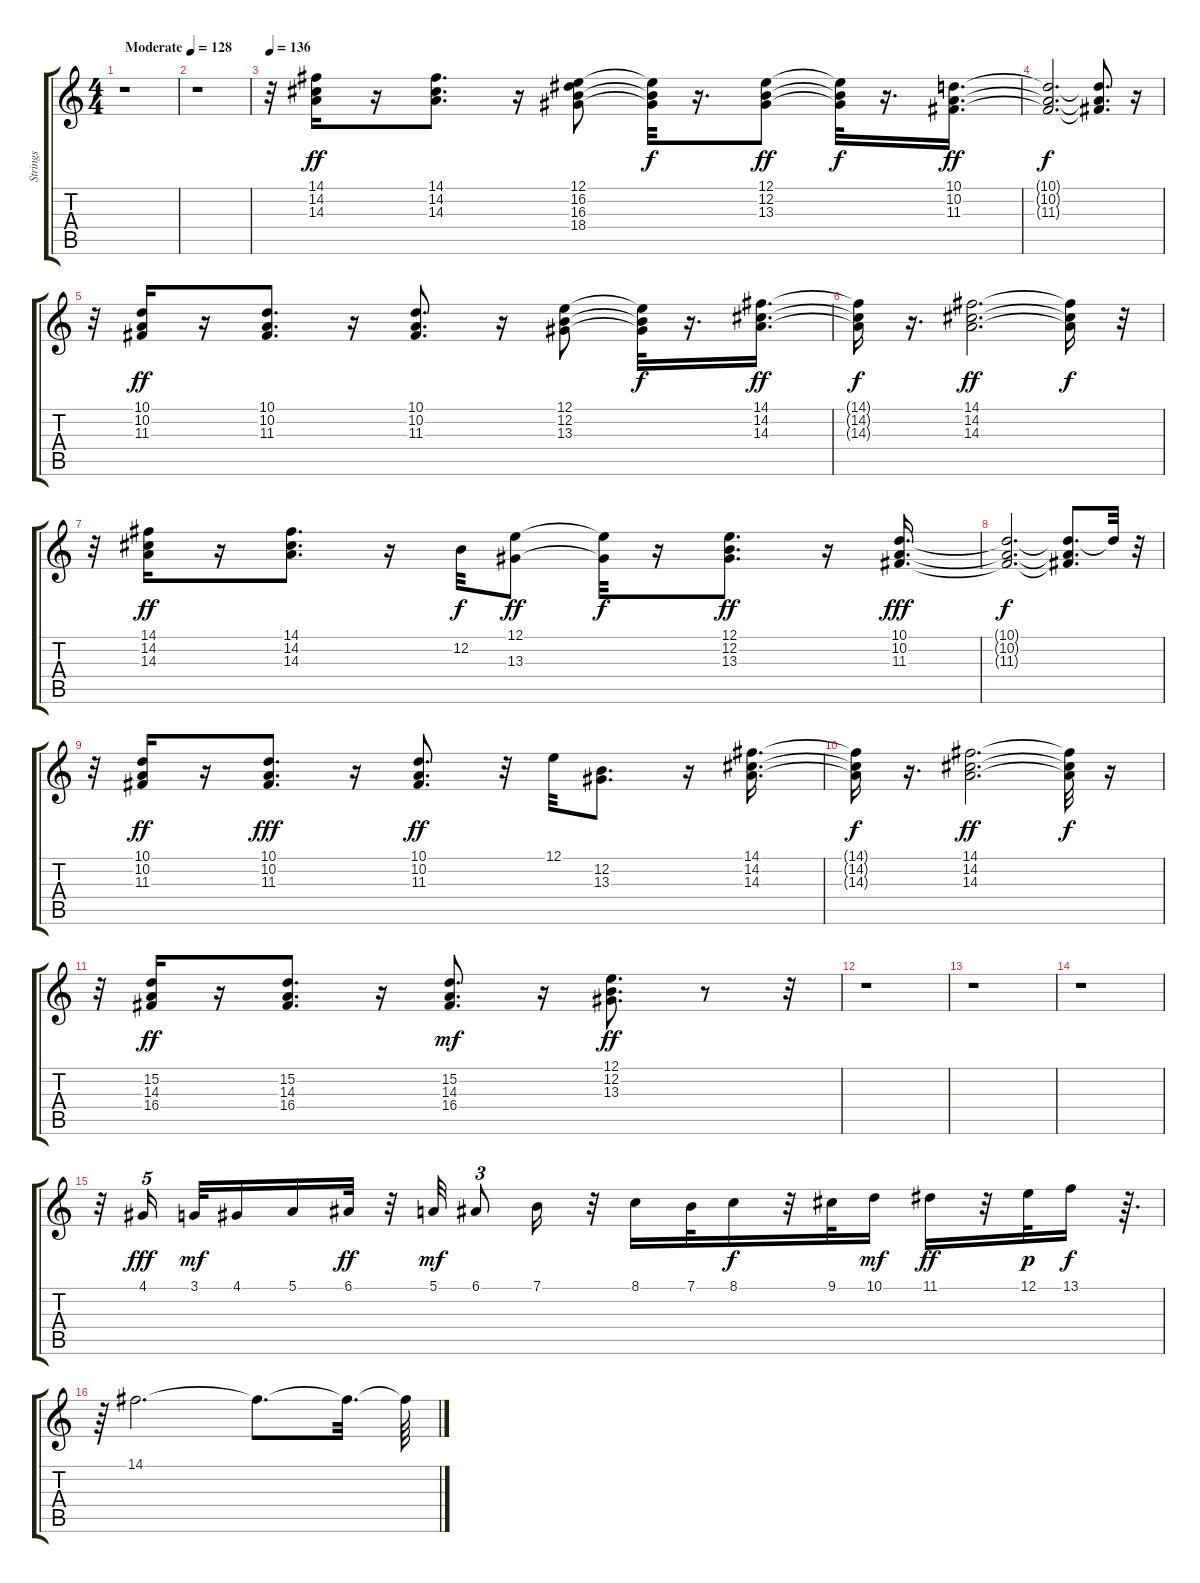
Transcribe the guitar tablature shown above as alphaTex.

\track ("Strings" "Strings") {instrument stringensemble1}
\staff {score tabs}
\tuning (E4 B3 G3 D3 A2 E2) {hide}
\ts (4 4)
\tempo (128 "Moderate")
\clef g2
\ks c
r.1{dy ff instrument stringensemble1} |
r.1 |
\tempo 136
r.32 (14.1 14.2 14.3).16 r.16 (14.1 14.2 14.3).8{d} r.16 (12.1 16.2 16.3 18.4).8 (12.1{t} 16.3{t} 18.4{t}).32{dy f} r.16{d} (12.1 12.2 13.3).8{dy ff} (12.1{t} 12.2{t} 13.3{t}).32{dy f} r.16{d} (10.1 10.2 11.3).16{d dy ff} |
(10.1{t} 10.2{t} 11.3{t}).2{d dy f} (10.1{t} 10.2{t} 11.3{t}).8{d} r.16 |
r.32 (10.1 10.2 11.3).16{dy ff} r.16 (10.1 10.2 11.3).8{d} r.16 (10.1 10.2 11.3).8{d} r.16 (12.1 12.2 13.3).8 (12.1{t} 12.2{t} 13.3{t}).32{dy f} r.16{d} (14.1 14.2 14.3).16{d dy ff} |
(14.1{t} 14.2{t} 14.3{t}).16{dy f} r.16{d} (14.1 14.2 14.3).2{d dy ff} (14.1{t} 14.2{t} 14.3{t}).16{dy f} r.32 |
r.32 (14.1 14.2 14.3).16{dy ff} r.16 (14.1 14.2 14.3).8{d} r.16 12.2.32{dy f} (12.1 13.3).8{dy ff} (12.1{t} 13.3{t}).32{dy f} r.16 (12.1 12.2 13.3).8{d dy ff} r.16 (10.1 10.2 11.3).16{d dy fff} |
(10.1{t} 10.2{t} 11.3{t}).2{d dy f} (10.1{t} 10.2{t} 11.3{t}).8{d} 10.1{t}.32 r.32 |
r.32 (10.1 10.2 11.3).16{dy ff} r.16 (10.1 10.2 11.3).8{d dy fff} r.16 (10.1 10.2 11.3).8{d dy ff} r.32 12.1.32 (12.2 13.3).8{d} r.16 (14.1 14.2 14.3).16{d} |
(14.1{t} 14.2{t} 14.3{t}).16{dy f} r.16{d} (14.1 14.2 14.3).2{d dy ff} (14.1{t} 14.2{t} 14.3{t}).32{dy f} r.16 |
r.32 (15.2 14.3 16.4).16{dy ff} r.16 (15.2 14.3 16.4).8{d} r.16 (15.2 14.3 16.4).8{d dy mf} r.16 (12.1 12.2 13.3).8{d dy ff} r.8 r.32 |
r.1 |
r.1 |
r.1 |
r.32 4.1.16{tu (5 4) dy fff beam splitsecondary} 3.1.32{dy mf} 4.1.16 5.1.16 6.1.32{dy ff} r.32 5.1.32{dy mf} 6.1.8{tu (3 2)} 7.1.16 r.32 8.1.16 7.1.32 8.1.16{dy f} r.32 9.1.32 10.1.16{dy mf} 11.1.16{dy ff} r.32 12.1.32{dy p} 13.1.16{dy f} r.64{d} |
r.64 14.1.2{d} 14.1{t}.8{d} 14.1{t}.32{d} 14.1{t}.64
